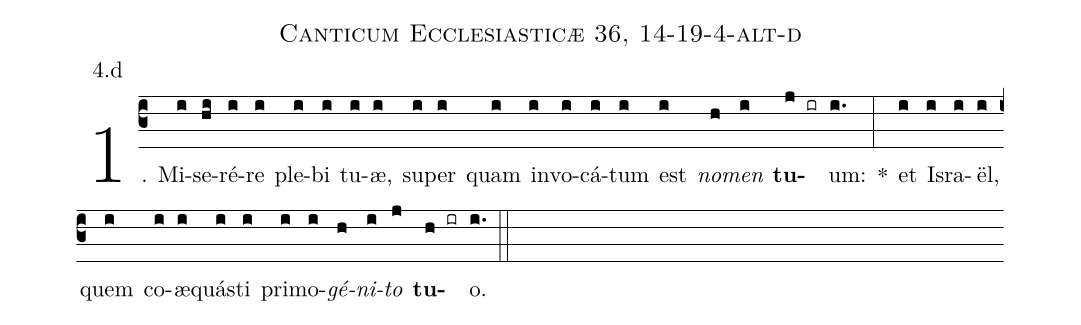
name: Canticum Ecclesiasticæ 36, 14-19-4-alt-d;
annotation: 4.d;
%%
(c3)1. Mi(i)se(hi)ré(i)re(i) ple(i)bi(i) tu(i)æ,(i) su(i)per(i) quam(i) in(i)vo(i)cá(i)tum(i) est(i) <i>no</i>(h)<i>men</i>(i) <b>tu</b>(j ir)um:(i.) *(:) et(i) Is(i)ra(i)ël,(i) quem(i) co(i)æ(i)quás(i)ti(i) pri(i)mo(i)<i>gé</i>(h)<i>ni</i>(i)<i>to</i>(j) <b>tu</b>(h ir)o.(i.) (::)
